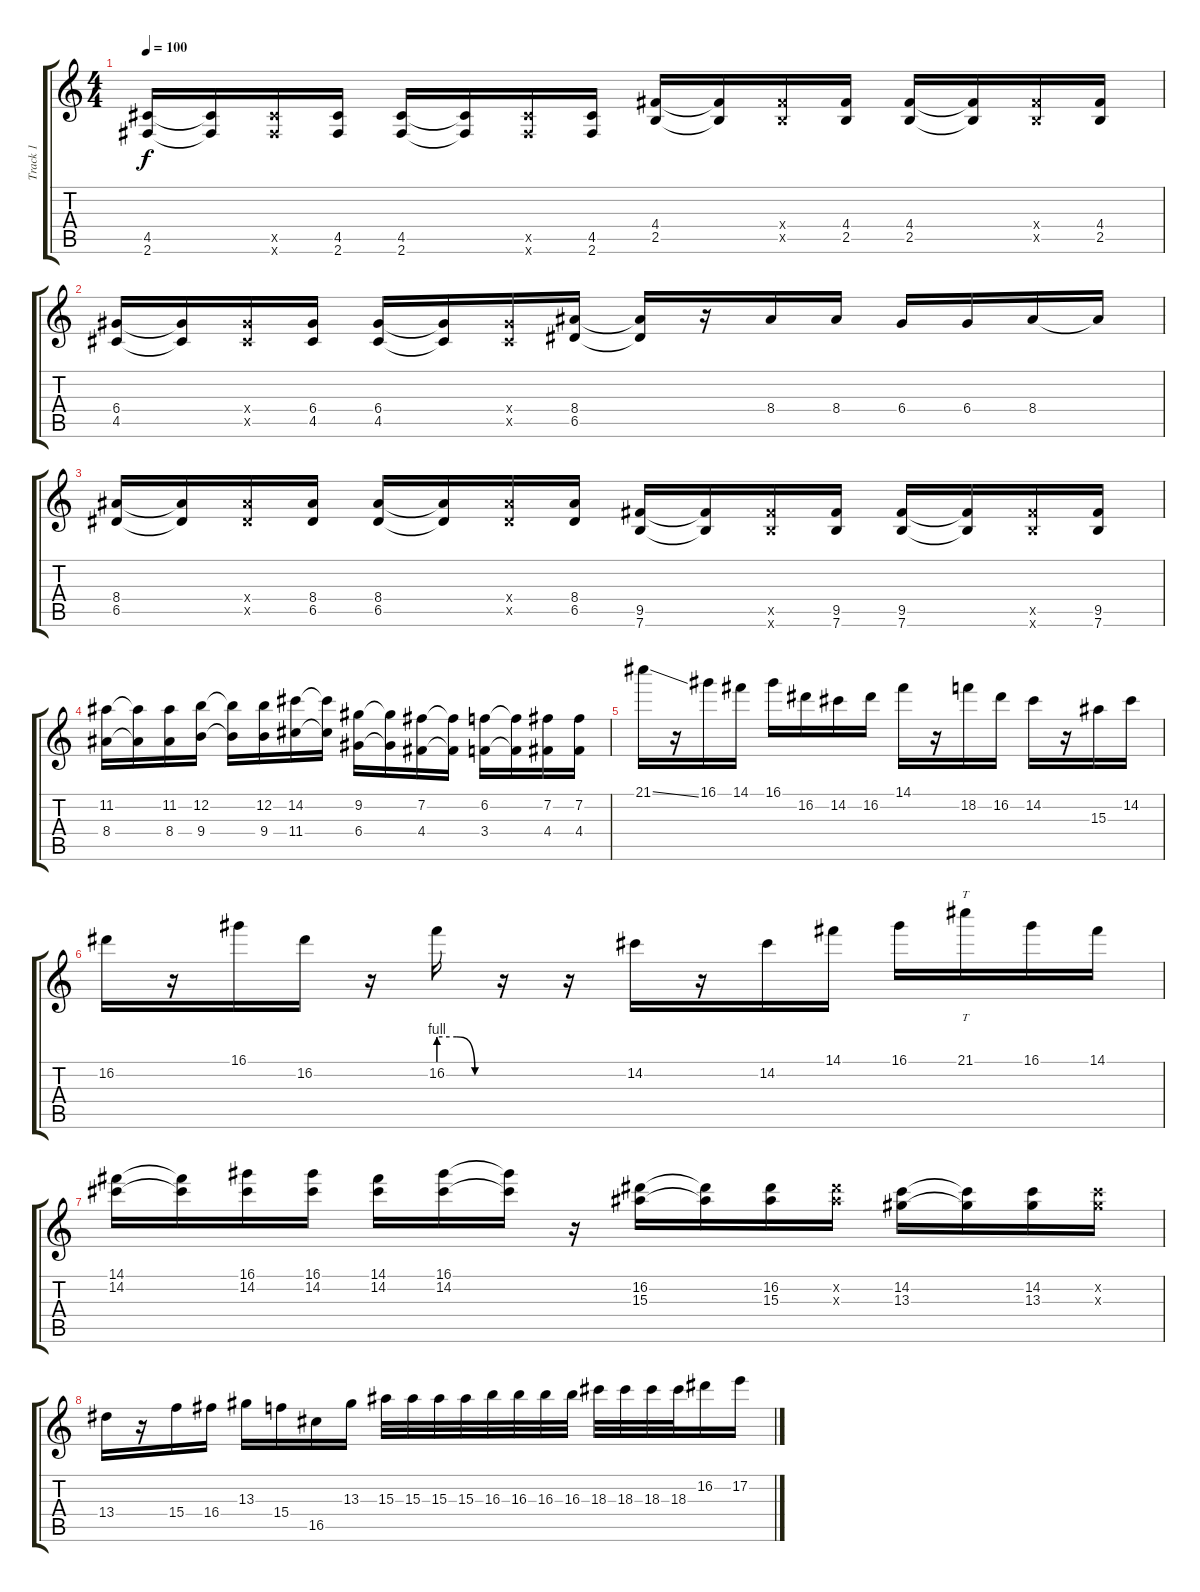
\track ("Track 1" "Track 1") {instrument acousticguitarsteel}
\staff {score tabs}
\tuning (E4 B3 G3 D3 A2 E2) {hide}
\ts (4 4)
\tempo 100
\clef g2
\ks c
(4.5 2.6).16{dy f} (4.5{t} 2.6{t}).16 (4.5{x} 2.6{x}).16 (4.5 2.6).16 (4.5 2.6).16 (4.5{t} 2.6{t}).16 (4.5{x} 2.6{x}).16 (4.5 2.6).16 (4.4 2.5).16 (4.4{t} 2.5{t}).16 (4.4{x} 2.5{x}).16 (4.4 2.5).16 (4.4 2.5).16 (4.4{t} 2.5{t}).16 (4.4{x} 2.5{x}).16 (4.4 2.5).16 |
(6.4 4.5).16 (6.4{t} 4.5{t}).16 (6.4{x} 4.5{x}).16 (6.4 4.5).16 (6.4 4.5).16 (6.4{t} 4.5{t}).16 (6.4{x} 4.5{x}).16 (8.4 6.5).16 (8.4{t} 6.5{t}).16 r.16 8.4.16 8.4.16 6.4.16 6.4.16 8.4.16 8.4{t}.16 |
(8.4 6.5).16 (8.4{t} 6.5{t}).16 (8.4{x} 6.5{x}).16 (8.4 6.5).16 (8.4 6.5).16 (8.4{t} 6.5{t}).16 (8.4{x} 6.5{x}).16 (8.4 6.5).16 (9.5 7.6).16 (9.5{t} 7.6{t}).16 (9.5{x} 7.6{x}).16 (9.5 7.6).16 (9.5 7.6).16 (9.5{t} 7.6{t}).16 (9.5{x} 7.6{x}).16 (9.5 7.6).16 |
(11.2 8.4).16 (11.2{t} 8.4{t}).16 (11.2 8.4).16 (12.2 9.4).16 (12.2{t} 9.4{t}).16 (12.2 9.4).16 (14.2 11.4).16 (14.2{t} 11.4{t}).16 (9.2 6.4).16 (9.2{t} 6.4{t}).16 (7.2 4.4).16 (7.2{t} 4.4{t}).16 (6.2 3.4).16 (6.2{t} 3.4{t}).16 (7.2 4.4).16 (7.2 4.4).16 |
21.1{ss}.16 r.16 16.1.16 14.1.16 16.1.16 16.2.16 14.2.16 16.2.16 14.1.16 r.16 18.2.16 16.2.16 14.2.16 r.16 15.3.16 14.2.16 |
16.2.16 r.16 16.1.16 16.2.16 r.16 16.2{be (custom 0 4 20 4 40 0 60 0)}.16 r.16 r.16 14.2.16 r.16 14.2.16 14.1.16 16.1.16 21.1.16{tt} 16.1.16 14.1.16 |
(14.1 14.2).16 (14.1{t} 14.2{t}).16 (16.1 14.2).16 (16.1 14.2).16 (14.1 14.2).16 (16.1 14.2).16 (16.1{t} 14.2{t}).16 r.16 (16.2 15.3).16 (16.2{t} 15.3{t}).16 (16.2 15.3).16 (16.2{x} 15.3{x}).16 (14.2 13.3).16 (14.2{t} 13.3{t}).16 (14.2 13.3).16 (14.2{x} 13.3{x}).16 |
13.4.16 r.16 15.4.16 16.4.16 13.3.16 15.4.16 16.5.16 13.3.16 15.3.32 15.3.32 15.3.32 15.3.32 16.3.32 16.3.32 16.3.32 16.3.32 18.3.32 18.3.32 18.3.32 18.3.32 16.2.16 17.2.16
